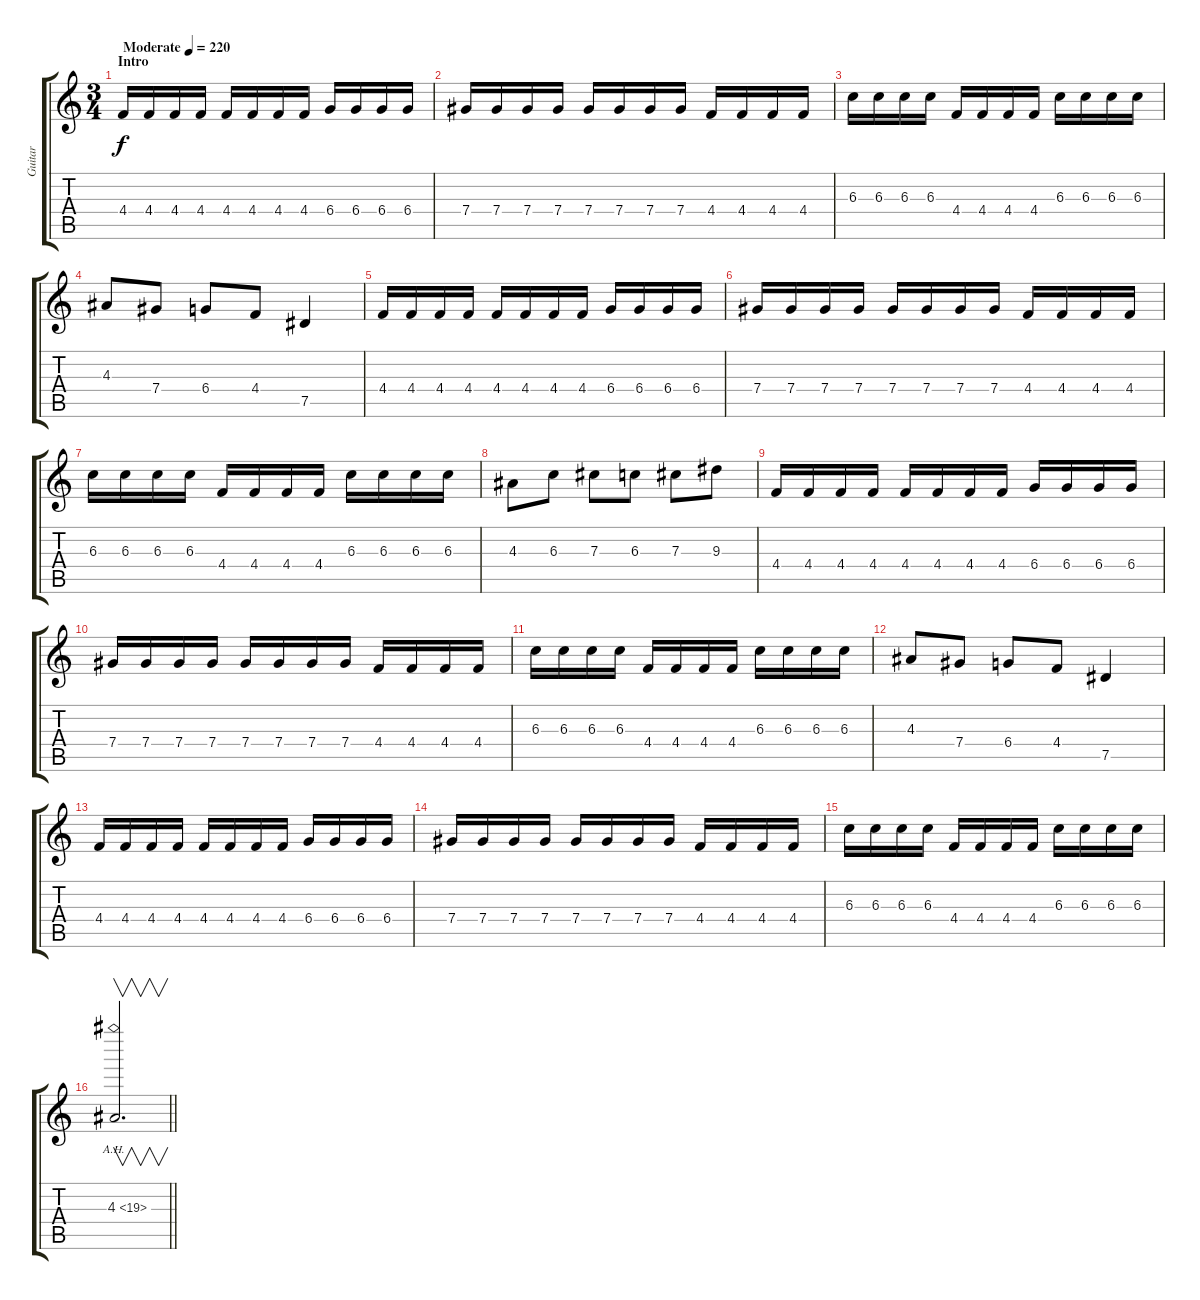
\track ("Guitar" "Guitar") {instrument distortionguitar}
\staff {score tabs}
\tuning (Eb4 Bb3 Gb3 Db3 Ab2 Eb2) {hide}
\ts (3 4)
\section ("" "Intro")
\tempo (220 "Moderate")
\clef g2
\ks c
4.4.16{dy f instrument distortionguitar} 4.4.16 4.4.16 4.4.16 4.4.16 4.4.16 4.4.16 4.4.16 6.4.16 6.4.16 6.4.16 6.4.16 |
7.4.16 7.4.16 7.4.16 7.4.16 7.4.16 7.4.16 7.4.16 7.4.16 4.4.16 4.4.16 4.4.16 4.4.16 |
6.3.16 6.3.16 6.3.16 6.3.16 4.4.16 4.4.16 4.4.16 4.4.16 6.3.16 6.3.16 6.3.16 6.3.16 |
4.3.8 7.4.8 6.4.8 4.4.8 7.5.4 |
4.4.16 4.4.16 4.4.16 4.4.16 4.4.16 4.4.16 4.4.16 4.4.16 6.4.16 6.4.16 6.4.16 6.4.16 |
7.4.16 7.4.16 7.4.16 7.4.16 7.4.16 7.4.16 7.4.16 7.4.16 4.4.16 4.4.16 4.4.16 4.4.16 |
6.3.16 6.3.16 6.3.16 6.3.16 4.4.16 4.4.16 4.4.16 4.4.16 6.3.16 6.3.16 6.3.16 6.3.16 |
4.3.8 6.3.8 7.3.8 6.3.8 7.3.8 9.3.8 |
4.4.16 4.4.16 4.4.16 4.4.16 4.4.16 4.4.16 4.4.16 4.4.16 6.4.16 6.4.16 6.4.16 6.4.16 |
7.4.16 7.4.16 7.4.16 7.4.16 7.4.16 7.4.16 7.4.16 7.4.16 4.4.16 4.4.16 4.4.16 4.4.16 |
6.3.16 6.3.16 6.3.16 6.3.16 4.4.16 4.4.16 4.4.16 4.4.16 6.3.16 6.3.16 6.3.16 6.3.16 |
4.3.8 7.4.8 6.4.8 4.4.8 7.5.4 |
4.4.16 4.4.16 4.4.16 4.4.16 4.4.16 4.4.16 4.4.16 4.4.16 6.4.16 6.4.16 6.4.16 6.4.16 |
7.4.16 7.4.16 7.4.16 7.4.16 7.4.16 7.4.16 7.4.16 7.4.16 4.4.16 4.4.16 4.4.16 4.4.16 |
6.3.16 6.3.16 6.3.16 6.3.16 4.4.16 4.4.16 4.4.16 4.4.16 6.3.16 6.3.16 6.3.16 6.3.16 |
\barLineRight lightlight
4.3{ah 15}.2{v d}
